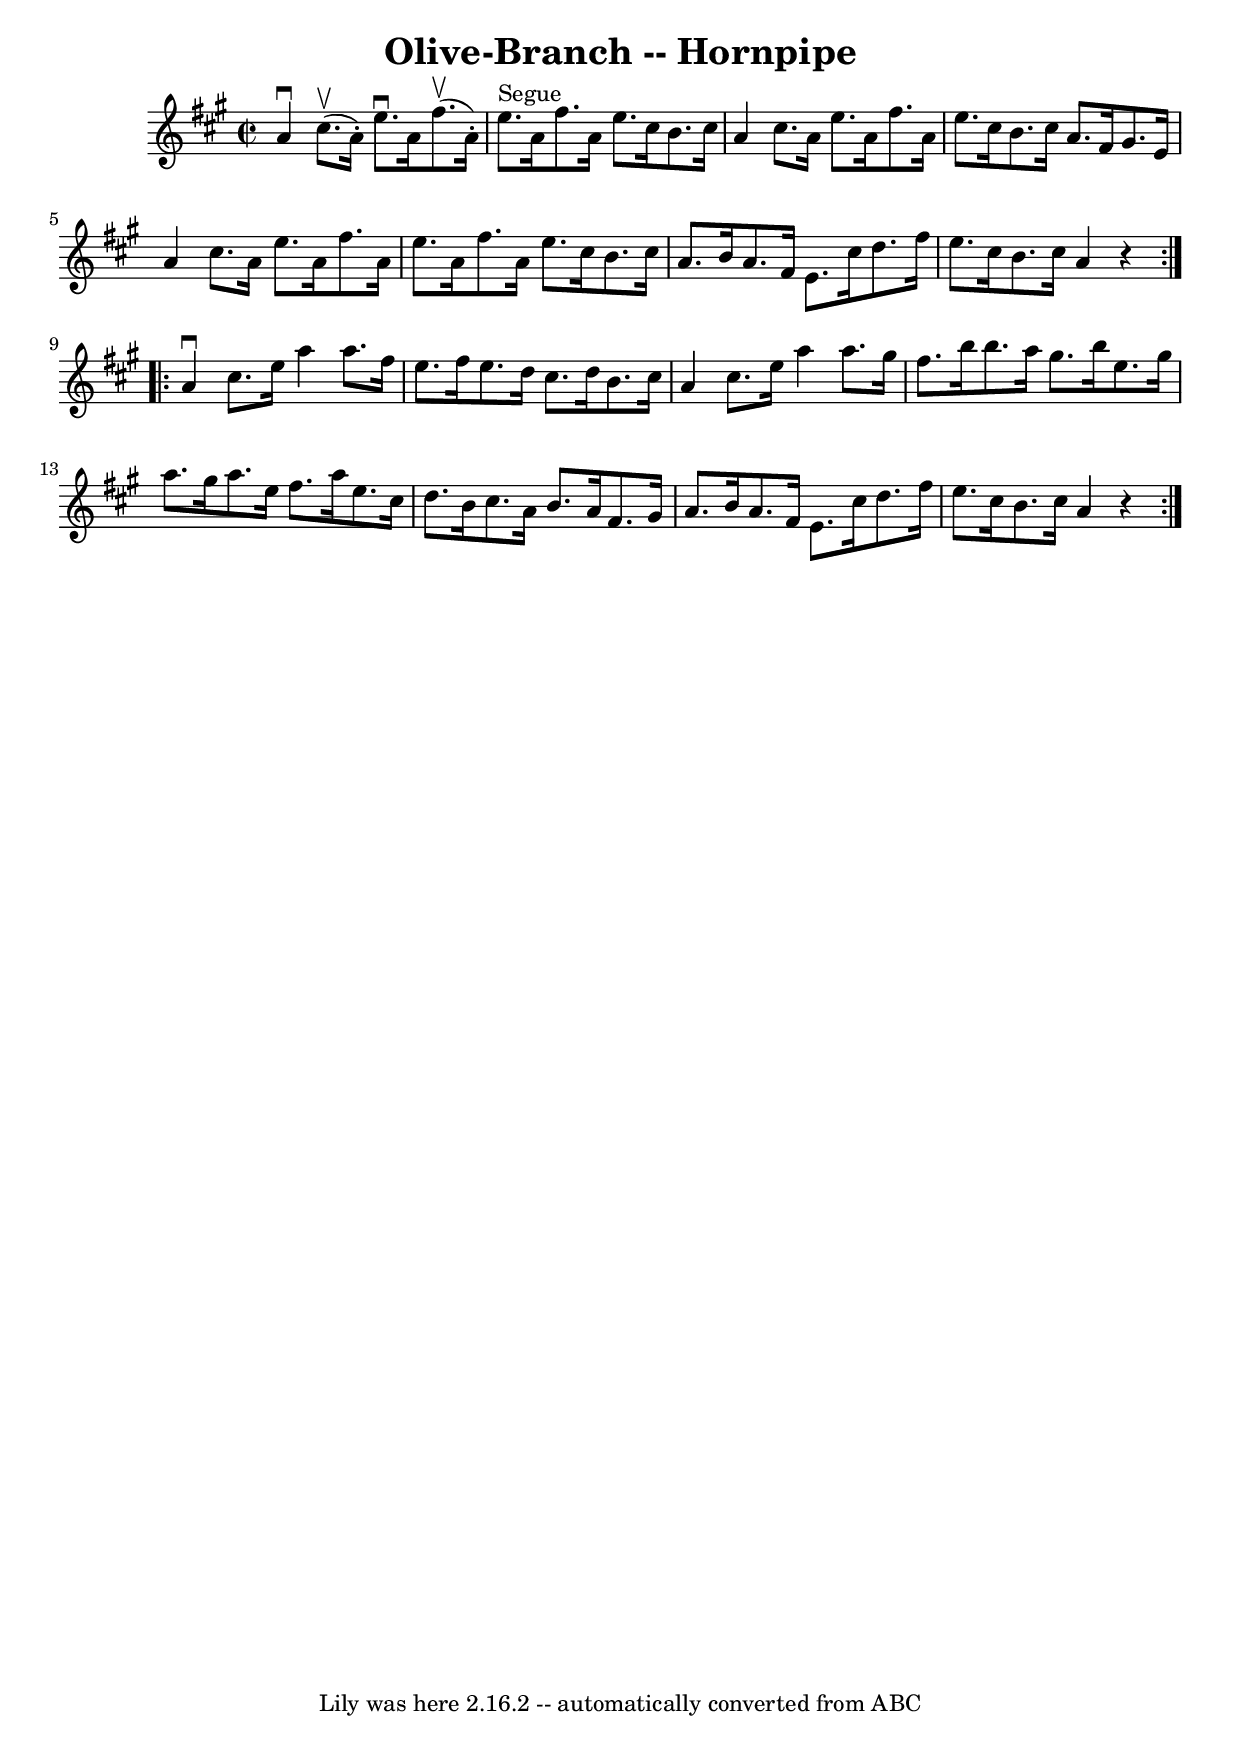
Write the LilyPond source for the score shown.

\version "2.16.2"
\include "Mammoth.ily"
\header {
  %% book = "Cole's 1000 Fiddle Tunes"
 crossRefNumber = "1"
 footnotes = ""
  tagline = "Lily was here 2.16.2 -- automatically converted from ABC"
  title = "Olive-Branch -- Hornpipe"

}
voicedefault =  {



  \repeat volta 2 {

    \override Staff.TimeSignature #'style = #'C
    \time 2/2 
    \key a \major
 a'4^\downbow cis''8. (^\upbow a'16-.) e''8.^\downbow a'16 fis''8. (^\upbow a'16-.)  |
 e''8.^"Segue" a'16 fis''8. a'16 e''8. cis''16 b'8. cis''16   |
 a'4 cis''8. a'16 e''8. a'16 fis''8. a'16   |
 e''8. cis''16 b'8. cis''16 a'8. fis'16 gis'8. e'16   |
 a'4 cis''8. a'16 e''8. a'16 fis''8. a'16   |
 e''8. a'16 fis''8. a'16 e''8. cis''16 b'8. cis''16   |
 a'8. b'16 a'8. fis'16 e'8. cis''16 d''8. fis''16   |
 e''8. cis''16 b'8. cis''16 a'4    r4 
  } 
  
  \repeat volta 2 {
 a'4^\downbow cis''8. e''16 a''4 a''8. fis''16   |
 e''8. fis''16 e''8. d''16 cis''8. d''16 b'8. cis''16   |
 a'4 cis''8. e''16 a''4 a''8. gis''16   |
 fis''8. b''16 b''8. a''16 gis''8. b''16 e''8. gis''16   |
 a''8. gis''16 a''8. e''16 fis''8. a''16 e''8. cis''16   |
 d''8. b'16 cis''8. a'16 b'8. a'16 fis'8. gis'16   |
 a'8. b'16 a'8. fis'16 e'8. cis''16 d''8. fis''16   |
 e''8. cis''16 b'8. cis''16  
 a'4    r4 
  }   

}

\score{
  <<

    \context Staff="default"
    {
      \voicedefault 
      
    }

  >>
  \layout {
    
  }
  \midi {
  }

}
